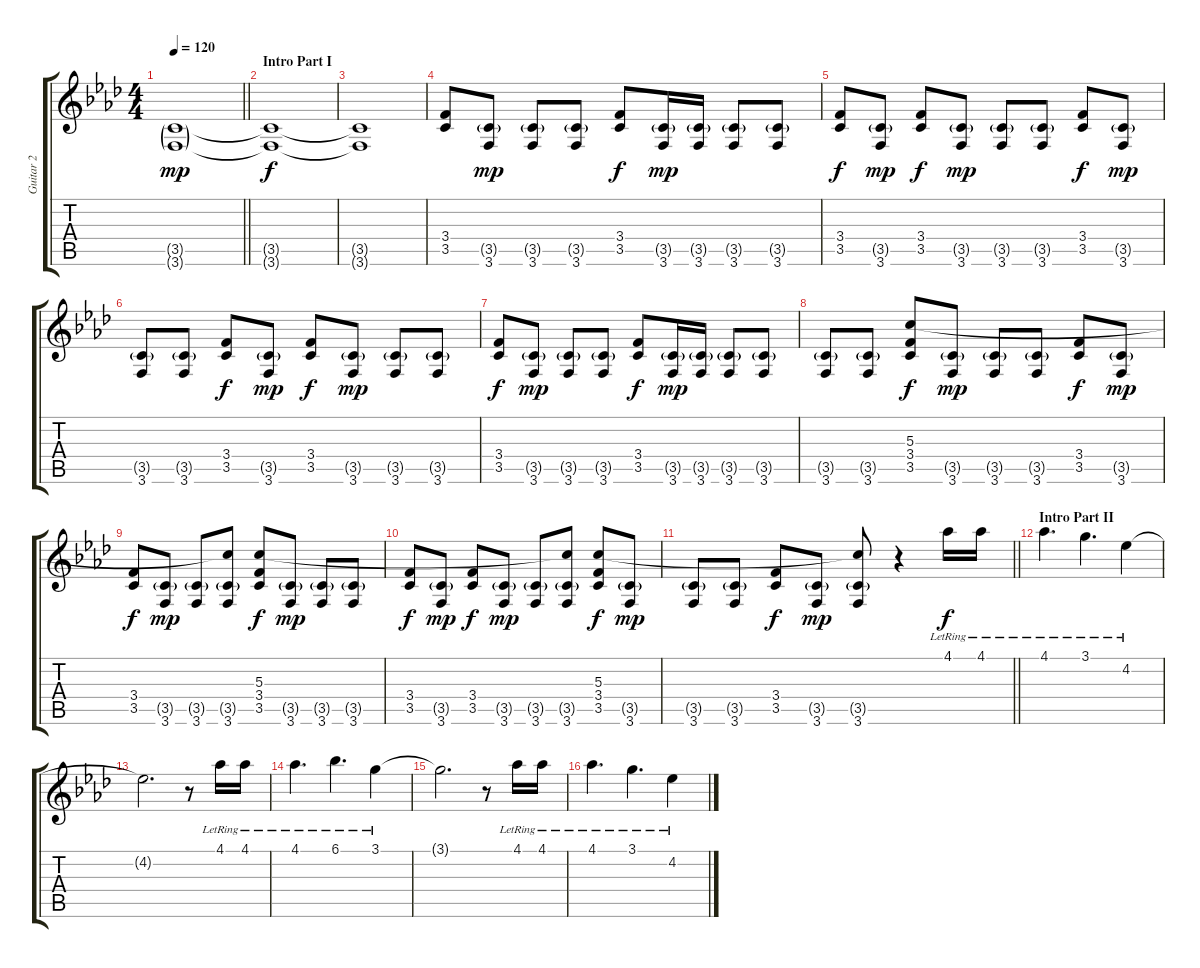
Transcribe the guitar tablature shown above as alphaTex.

\track ("Guitar 2" "Guitar 2") {instrument distortionguitar}
\staff {score tabs}
\tuning (E4 B3 G3 D3 A2 D2) {hide}
\ts (4 4)
\tempo 120
\clef g2
\barLineRight lightlight
\ks fminor
(3.5{g} 3.6{g}).1{dy mp instrument distortionguitar} |
\section ("" "Intro Part I")
(3.5{t} 3.6{t}).1{dy f} |
(3.5{t} 3.6{t}).1 |
(3.4 3.5).8 (3.5{g} 3.6).8{dy mp} (3.5{g} 3.6).8 (3.5{g} 3.6).8 (3.4 3.5).8{dy f} (3.5{g} 3.6).16{dy mp} (3.5{g} 3.6).16 (3.5{g} 3.6).8 (3.5{g} 3.6).8 |
(3.4 3.5).8{dy f} (3.5{g} 3.6).8{dy mp} (3.4 3.5).8{dy f} (3.5{g} 3.6).8{dy mp} (3.5{g} 3.6).8 (3.5{g} 3.6).8 (3.4 3.5).8{dy f} (3.5{g} 3.6).8{dy mp} |
(3.5{g} 3.6).8 (3.5{g} 3.6).8 (3.4 3.5).8{dy f} (3.5{g} 3.6).8{dy mp} (3.4 3.5).8{dy f} (3.5{g} 3.6).8{dy mp} (3.5{g} 3.6).8 (3.5{g} 3.6).8 |
(3.4 3.5).8{dy f} (3.5{g} 3.6).8{dy mp} (3.5{g} 3.6).8 (3.5{g} 3.6).8 (3.4 3.5).8{dy f} (3.5{g} 3.6).16{dy mp} (3.5{g} 3.6).16 (3.5{g} 3.6).8 (3.5{g} 3.6).8 |
(3.5{g} 3.6).8 (3.5{g} 3.6).8 (5.3 3.4 3.5).8{dy f} (3.5{g} 3.6).8{dy mp} (3.5{g} 3.6).8 (3.5{g} 3.6).8 (3.4 3.5).8{dy f} (3.5{g} 3.6).8{dy mp} |
(3.4 3.5).8{dy f} (3.5{g} 3.6).8{dy mp} (3.5{g} 3.6).8 (5.3{t} 3.5{g} 3.6).8 (5.3 3.4 3.5).8{dy f} (3.5{g} 3.6).8{dy mp} (3.5{g} 3.6).8 (3.5{g} 3.6).8 |
(3.4 3.5).8{dy f} (3.5{g} 3.6).8{dy mp} (3.4 3.5).8{dy f} (3.5{g} 3.6).8{dy mp} (3.5{g} 3.6).8 (5.3{t} 3.5{g} 3.6).8 (5.3 3.4 3.5).8{dy f} (3.5{g} 3.6).8{dy mp} |
\barLineRight lightlight
(3.5{g} 3.6).8 (3.5{g} 3.6).8 (3.4 3.5).8{dy f} (3.5{g} 3.6).8{dy mp} (5.3{t} 3.5{g} 3.6).8 r.4 4.1{lr}.16{dy f volume 14 balance 8 instrument sitar} 4.1{lr}.16 |
\section ("" "Intro Part II")
4.1{lr}.4{d} 3.1{lr}.4{d} 4.2{lr}.4 |
4.2{t}.2{d} r.8 4.1{lr}.16 4.1{lr}.16 |
4.1{lr}.4{d} 6.1{lr}.4{d} 3.1{lr}.4 |
3.1{t}.2{d} r.8 4.1{lr}.16 4.1{lr}.16 |
4.1{lr}.4{d} 3.1{lr}.4{d} 4.2{lr}.4
